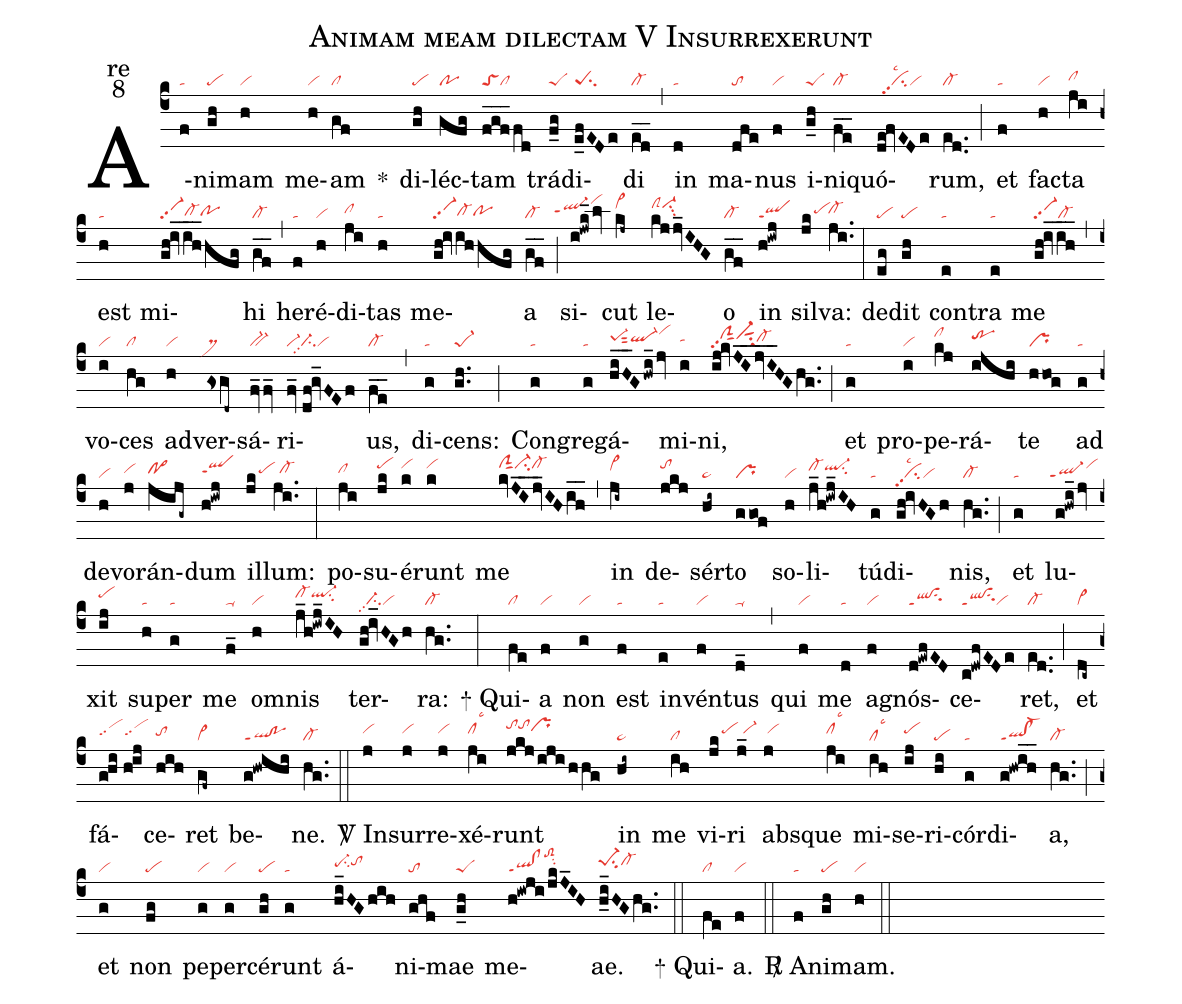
name:Animam meam dilectam V Insurrexerunt;
office-part:re;
mode:8;
nabc-lines:1;
%%
(c4) A(f|ta)ni(gh|pe)mam(h|vi) me(h|vi)am(gf|cl) <sp>*</sp>() di(gh|pe)léc(gfg|po)tam(f_g_f_fd|toScl) trá(f_g|peS)di(e_fEDe|peSsu2)di(ed__|cl-) (,) in(d|ta) ma(dfe|to)nus(f|vi) i(g_h|peS)ni(fe__|cl-)quó(de!fvEDe|//cipp2lsc2vi)rum,(ed..|cl-) (;) et(f|ta) fac(h|vi)ta(ji|clhh) est(h|ta) mi(gh!iv_ih__hfg|vi-pp2cl-hgpohg)hi(g_f_|cl-) (,) he(f|ta)ré(h|vi)di(ji|clhh)tas(h|ta) me(gh!ivihhfg|vi-pp2cl-hgpohg)a(gf__|cl-) (;) si(i!jwk_/lv|`````ql-hhppt1vihl)cut(kj~|vi>hj) le(kjjv_IHG|clShjvi-hjsu3)o(gf__|cl-) in(h!iwj|qlppt1) sil(jk|////pehh)va:(ji..|cl-hh) (:) de(eg|pe)dit(gh|pe) con(e|ta)tra(e|ta) me(gh!iv_ih__|vi-pp2cl-) (,) vo(i|vi)ces(hg|cl) ad(h|vi)ver(gsgd~|ds>)sá(fv_fv_|bv-)ri(fv_//df!gv_FEf|vi-ci-pp2vi)us,(fe__|cl-) (,) di(g|ta)cens:(gh..|pe-1) (;) Con(g|ta)gre(g|ta)gá(hiH__Ghwi_/jv|pe-1hhsut2ql-hhvihk)mi(i|tahh)ni,(ij!kvJ_I_jv_I_HGhg..|clShisut1pp2vi-hisut1su2cl-hh) (;) et(g|ta) pro(i|vi)pe(kj|clhj)rá(ijhi|trhi)te(hhog|pr) ad(g|ta) de(h|vi)vo(j|vihh)rán(jijg~|po>hh)dum(h!iwj|qlhhppt1) il(jk|////pehh)lum:(ji..|//cl-hh) (:) po(ji|clhh)su(jk|pehj)é(k|vihj)runt(k|vihj) me(kvJ_I_jv_IHi_h_|clShjsut1ci-hjcl-hj) (,) in(ji~|vi>hi) de(jkj|tohj)sér(hi~|pe~)to(ggof|pr) so(h|vi)li(j_h!iwj_IH|cl-hiql-hisu2)tú(g|ta)di(gh!ivHGh|cipp2lsc2vi)nis,(hg..|cl-) (;) et(g|ta) lu(g!hwi_/jv|``ql-ppt1vihj)xit(ij|pehi) su(h|ta)per(g|ta) me(f_|ta-) om(h|vi)nis(j_h!iwj_IH|cl-hiql-hisu2) ter(gh!iv_HGh|//ci-pp2vi)ra:(hg..|cl-) (:)

<sp>+</sp> Qui(fe|cl)a(f|vi) non(g|vi) est(f|ta) in(e|ta)vén(f|vi)tus(d_|ta-) (,) qui(f|vi) me(d|ta) ag(f|vi)nós(d!ewfED|qlppt1su2)ce(c!dwfEDe|qlppt1su2vi)ret,(ed..|cl-) (;) et(dc~|vi>) fá(ghi//hij|schhschh)ce(hih|tohh)ret(gf~|vi>) be(g!hwihi|ql!poppt1)ne.(hg..|cl-) (::)

<sp>V/</sp> In(j|vihi)sur(j|vihi)re(j|vihi)xé(ji|clhilsc3)runt(jkjijihhg|tohktohkprhj) in(hi~|pe~) me(ih|cl) vi(jk|////pehi)ri(j_|//vi-hi) ab(j|/vihi)sque(ji|clhilsc3) mi(ih|cllsc3)se(ij|pehi)ri(hi|pe)cór(g|ta)di(g!hwih__|ql!cl-ppt1)a,(hg..|cl-) (;) et(g|vi) non(fg|pe) pe(g|vi)per(g|vi)cé(gh|pe)runt(g|ta) á(hi_HGhih|pe-hhsu2tohi)ni(ghf|to)mae(g_h|peS) me(h!iwji/jkJ_IH|ql!clppt1toS2hlsu2)ae.(h_i_HGhg..|pe-1hisu2cl-hi) (::)

<sp>+</sp> Qui(fe|cl)a.(f|vi) (::)

<sp>R/</sp> A(f|ta)ni(gh|pe)mam.(h|vi) (::)
